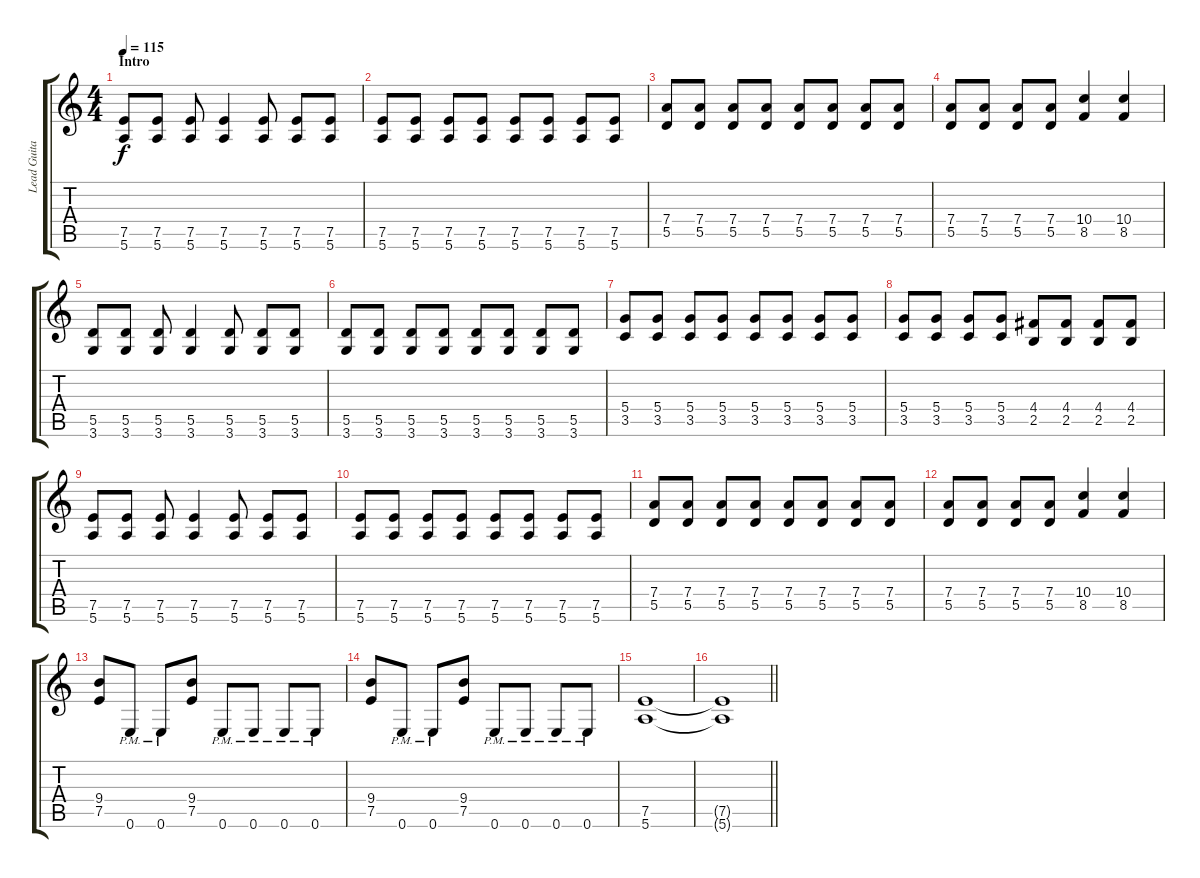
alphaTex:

\track ("Lead Guitar" "Lead Guita") {instrument distortionguitar}
\staff {score tabs}
\tuning (E4 B3 G3 D3 A2 E2) {hide}
\ts (4 4)
\section ("" "Intro")
\tempo 115
\clef g2
\ks c
(7.5 5.6).8{dy f instrument distortionguitar} (7.5 5.6).8 (7.5 5.6).8 (7.5 5.6).4 (7.5 5.6).8 (7.5 5.6).8 (7.5 5.6).8 |
(7.5 5.6).8 (7.5 5.6).8 (7.5 5.6).8 (7.5 5.6).8 (7.5 5.6).8 (7.5 5.6).8 (7.5 5.6).8 (7.5 5.6).8 |
(7.4 5.5).8 (7.4 5.5).8 (7.4 5.5).8 (7.4 5.5).8 (7.4 5.5).8 (7.4 5.5).8 (7.4 5.5).8 (7.4 5.5).8 |
(7.4 5.5).8 (7.4 5.5).8 (7.4 5.5).8 (7.4 5.5).8 (10.4 8.5).4 (10.4 8.5).4 |
(5.5 3.6).8 (5.5 3.6).8 (5.5 3.6).8 (5.5 3.6).4 (5.5 3.6).8 (5.5 3.6).8 (5.5 3.6).8 |
(5.5 3.6).8 (5.5 3.6).8 (5.5 3.6).8 (5.5 3.6).8 (5.5 3.6).8 (5.5 3.6).8 (5.5 3.6).8 (5.5 3.6).8 |
(5.4 3.5).8 (5.4 3.5).8 (5.4 3.5).8 (5.4 3.5).8 (5.4 3.5).8 (5.4 3.5).8 (5.4 3.5).8 (5.4 3.5).8 |
(5.4 3.5).8 (5.4 3.5).8 (5.4 3.5).8 (5.4 3.5).8 (4.4 2.5).8 (4.4 2.5).8 (4.4 2.5).8 (4.4 2.5).8 |
(7.5 5.6).8 (7.5 5.6).8 (7.5 5.6).8 (7.5 5.6).4 (7.5 5.6).8 (7.5 5.6).8 (7.5 5.6).8 |
(7.5 5.6).8 (7.5 5.6).8 (7.5 5.6).8 (7.5 5.6).8 (7.5 5.6).8 (7.5 5.6).8 (7.5 5.6).8 (7.5 5.6).8 |
(7.4 5.5).8 (7.4 5.5).8 (7.4 5.5).8 (7.4 5.5).8 (7.4 5.5).8 (7.4 5.5).8 (7.4 5.5).8 (7.4 5.5).8 |
(7.4 5.5).8 (7.4 5.5).8 (7.4 5.5).8 (7.4 5.5).8 (10.4 8.5).4 (10.4 8.5).4 |
(9.4 7.5).8 0.6{pm}.8 0.6{pm}.8 (9.4 7.5).8 0.6{pm}.8 0.6{pm}.8 0.6{pm}.8 0.6{pm}.8 |
(9.4 7.5).8 0.6{pm}.8 0.6{pm}.8 (9.4 7.5).8 0.6{pm}.8 0.6{pm}.8 0.6{pm}.8 0.6{pm}.8 |
(7.5 5.6).1 |
\barLineRight lightlight
(7.5{t} 5.6{t}).1
